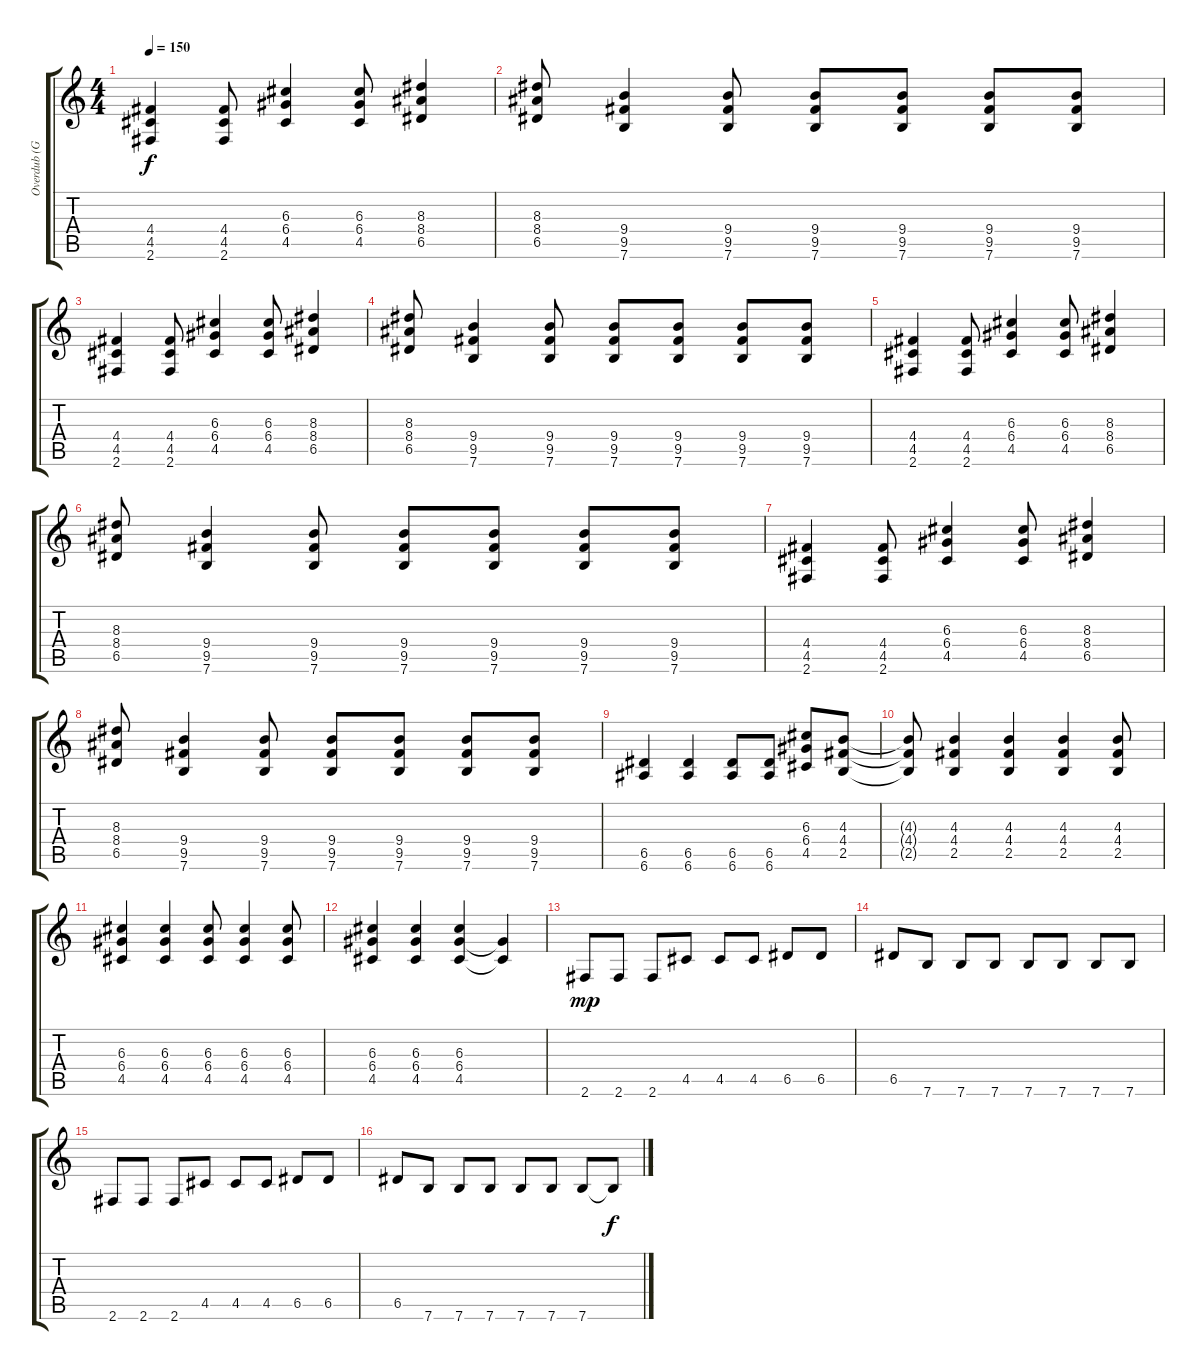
\track ("Overdub (Gitr 1)" "Overdub (G") {instrument distortionguitar}
\staff {score tabs}
\tuning (E4 B3 G3 D3 A2 E2) {hide}
\ts (4 4)
\tempo 150
\clef g2
\ks c
(4.4 4.5 2.6).4{dy f} (4.4 4.5 2.6).8 (6.3 6.4 4.5).4 (6.3 6.4 4.5).8 (8.3 8.4 6.5).4 |
(8.3 8.4 6.5).8 (9.4 9.5 7.6).4 (9.4 9.5 7.6).8 (9.4 9.5 7.6).8 (9.4 9.5 7.6).8 (9.4 9.5 7.6).8 (9.4 9.5 7.6).8 |
(4.4 4.5 2.6).4 (4.4 4.5 2.6).8 (6.3 6.4 4.5).4 (6.3 6.4 4.5).8 (8.3 8.4 6.5).4 |
(8.3 8.4 6.5).8 (9.4 9.5 7.6).4 (9.4 9.5 7.6).8 (9.4 9.5 7.6).8 (9.4 9.5 7.6).8 (9.4 9.5 7.6).8 (9.4 9.5 7.6).8 |
(4.4 4.5 2.6).4 (4.4 4.5 2.6).8 (6.3 6.4 4.5).4 (6.3 6.4 4.5).8 (8.3 8.4 6.5).4 |
(8.3 8.4 6.5).8 (9.4 9.5 7.6).4 (9.4 9.5 7.6).8 (9.4 9.5 7.6).8 (9.4 9.5 7.6).8 (9.4 9.5 7.6).8 (9.4 9.5 7.6).8 |
(4.4 4.5 2.6).4 (4.4 4.5 2.6).8 (6.3 6.4 4.5).4 (6.3 6.4 4.5).8 (8.3 8.4 6.5).4 |
(8.3 8.4 6.5).8 (9.4 9.5 7.6).4 (9.4 9.5 7.6).8 (9.4 9.5 7.6).8 (9.4 9.5 7.6).8 (9.4 9.5 7.6).8 (9.4 9.5 7.6).8 |
(6.5 6.6).4 (6.5 6.6).4 (6.5 6.6).8 (6.5 6.6).8 (6.3 6.4 4.5).8 (4.3 4.4 2.5).8 |
(4.3{t} 4.4{t} 2.5{t}).8 (4.3 4.4 2.5).4 (4.3 4.4 2.5).4 (4.3 4.4 2.5).4 (4.3 4.4 2.5).8 |
(6.3 6.4 4.5).4 (6.3 6.4 4.5).4 (6.3 6.4 4.5).8 (6.3 6.4 4.5).4 (6.3 6.4 4.5).8 |
(6.3 6.4 4.5).4 (6.3 6.4 4.5).4 (6.3 6.4 4.5).4 (6.4{t} 4.5{t}).4 |
2.6.8{dy mp} 2.6.8 2.6.8 4.5.8 4.5.8 4.5.8 6.5.8 6.5.8 |
6.5.8 7.6.8 7.6.8 7.6.8 7.6.8 7.6.8 7.6.8 7.6.8 |
2.6.8 2.6.8 2.6.8 4.5.8 4.5.8 4.5.8 6.5.8 6.5.8 |
6.5.8 7.6.8 7.6.8 7.6.8 7.6.8 7.6.8 7.6.8 7.6{t}.8{dy f}
